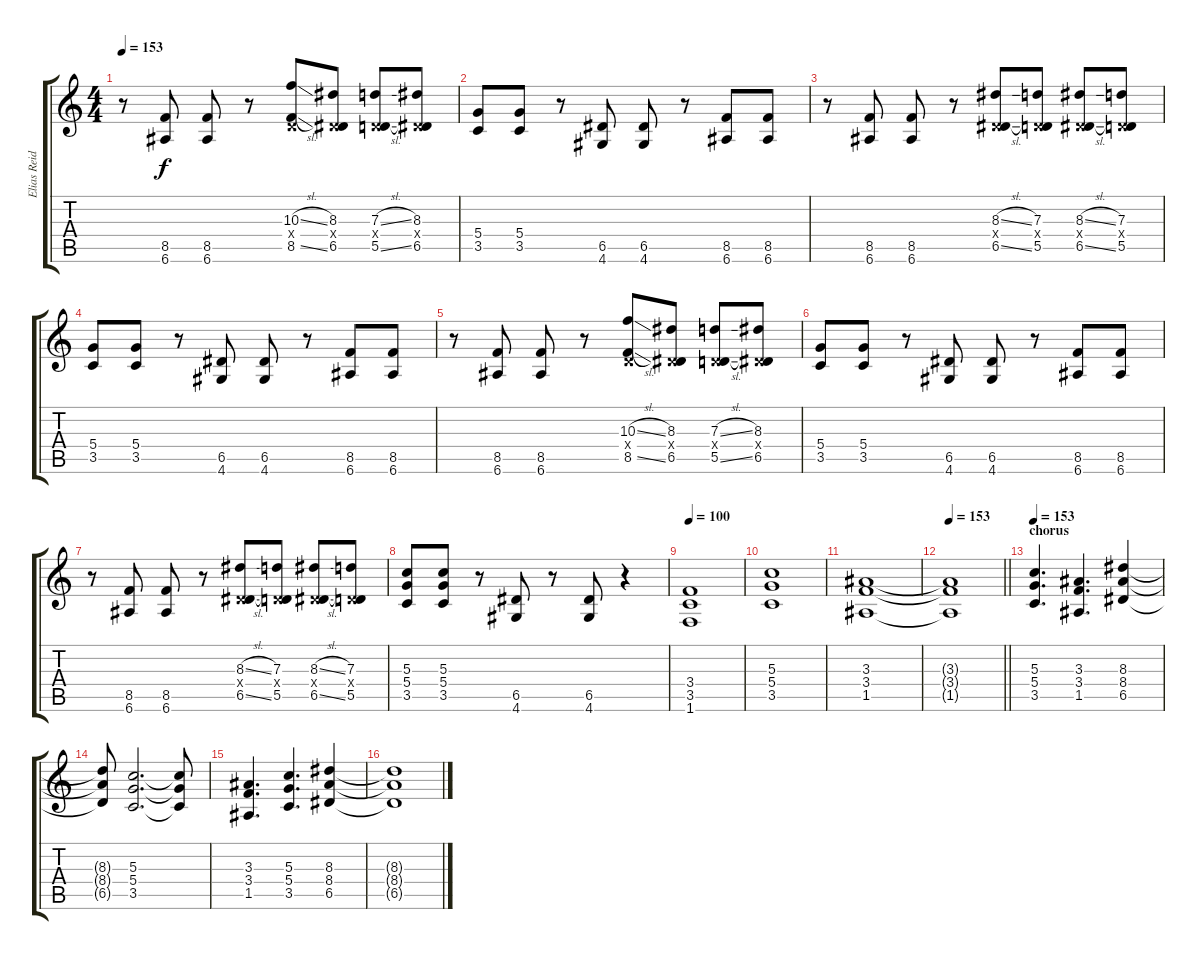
\track ("Elias Reidy (Rhythm Guitar)" "Elias Reid") {instrument distortionguitar}
\staff {score tabs}
\tuning (E4 B3 G3 D3 A2 E2) {hide}
\ts (4 4)
\tempo 153
\clef g2
\ks c
r.8{dy f} (8.5 6.6).8 (8.5 6.6).8 r.8 (10.3{sl} 0.4{x} 8.5{sl}).8 (8.3 0.4{x} 6.5).8 (7.3{sl} 0.4{x} 5.5{sl}).8 (8.3 0.4{x} 6.5).8 |
(5.4 3.5).8 (5.4 3.5).8 r.8 (6.5 4.6).8 (6.5 4.6).8 r.8 (8.5 6.6).8 (8.5 6.6).8 |
r.8 (8.5 6.6).8 (8.5 6.6).8 r.8 (8.3{sl} 0.4{x} 6.5{sl}).8 (7.3 0.4{x} 5.5).8 (8.3{sl} 0.4{x} 6.5{sl}).8 (7.3 0.4{x} 5.5).8 |
(5.4 3.5).8 (5.4 3.5).8 r.8 (6.5 4.6).8 (6.5 4.6).8 r.8 (8.5 6.6).8 (8.5 6.6).8 |
r.8 (8.5 6.6).8 (8.5 6.6).8 r.8 (10.3{sl} 0.4{x} 8.5{sl}).8 (8.3 0.4{x} 6.5).8 (7.3{sl} 0.4{x} 5.5{sl}).8 (8.3 0.4{x} 6.5).8 |
(5.4 3.5).8 (5.4 3.5).8 r.8 (6.5 4.6).8 (6.5 4.6).8 r.8 (8.5 6.6).8 (8.5 6.6).8 |
r.8 (8.5 6.6).8 (8.5 6.6).8 r.8 (8.3{sl} 0.4{x} 6.5{sl}).8 (7.3 0.4{x} 5.5).8 (8.3{sl} 0.4{x} 6.5{sl}).8 (7.3 0.4{x} 5.5).8 |
(5.3 5.4 3.5).8 (5.3 5.4 3.5).8 r.8 (6.5 4.6).8 r.8 (6.5 4.6).8 r.4 |
\tempo 100
(3.4 3.5 1.6).1 |
(5.3 5.4 3.5).1 |
(3.3 3.4 1.5).1 |
\tempo 153
\barLineRight lightlight
(3.3{t} 3.4{t} 1.5{t}).1 |
\section ("" "chorus")
\tempo 153
(5.3 5.4 3.5).4{d} (3.3 3.4 1.5).4{d} (8.3 8.4 6.5).4 |
(8.3{t} 8.4{t} 6.5{t}).8 (5.3 5.4 3.5).2{d} (5.3{t} 5.4{t} 3.5{t}).8 |
(3.3 3.4 1.5).4{d} (5.3 5.4 3.5).4{d} (8.3 8.4 6.5).4 |
(8.3{t} 8.4{t} 6.5{t}).1
